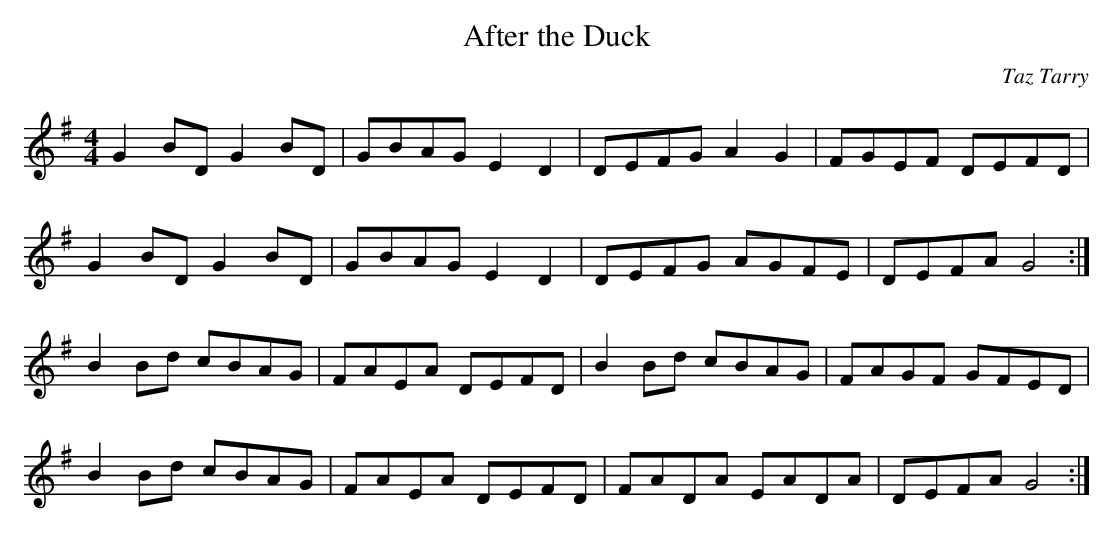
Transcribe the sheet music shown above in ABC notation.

X:1
T:After the Duck
M:4/4
L:1/8
C:Taz Tarry
K:G
G2BDG2BD|GBAGE2D2|DEFGA2G2|FGEF DEFD|!
G2BDG2BD|GBAGE2D2|DEFG AGFE|DEFAG4:|!
B2Bd cBAG|FAEA DEFD|B2Bd cBAG|FAGF GFED|!
B2Bd cBAG|FAEA DEFD|FADA EADA|DEFAG4:|
